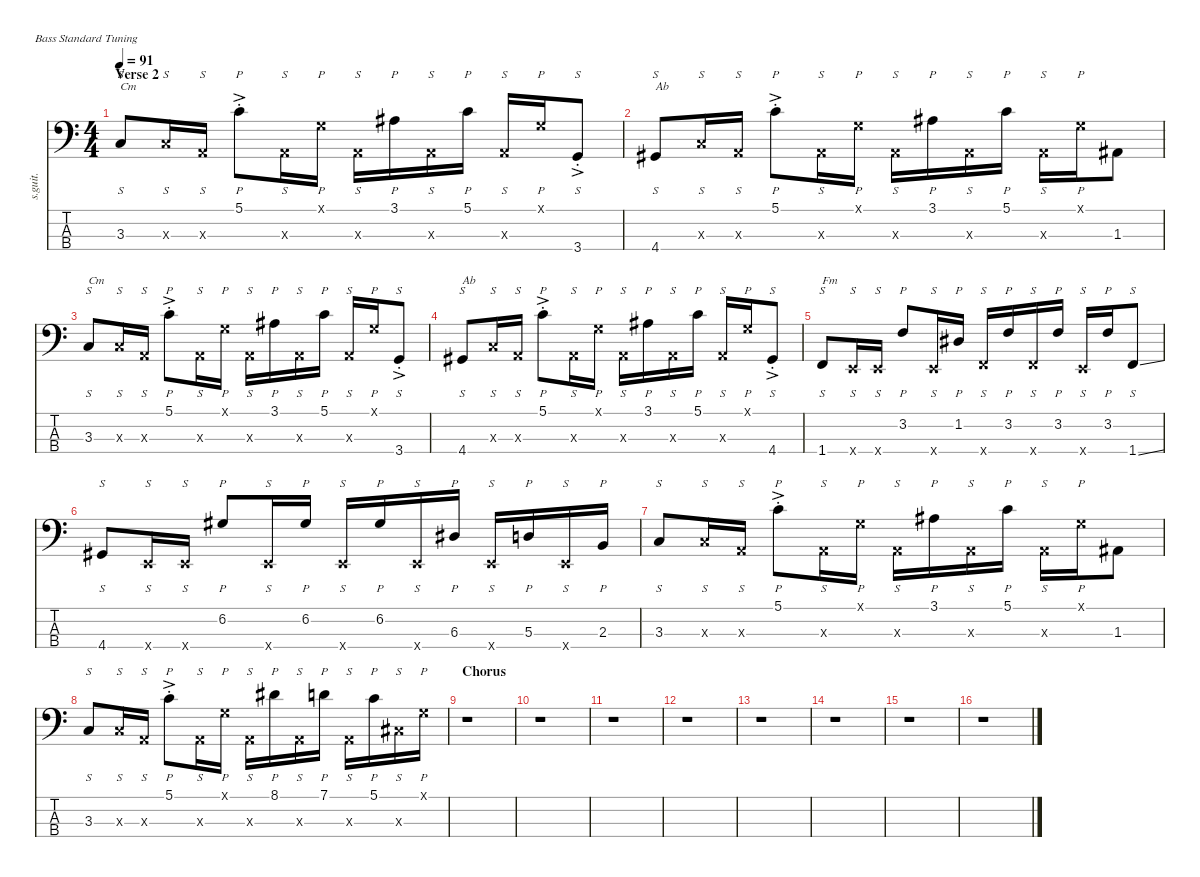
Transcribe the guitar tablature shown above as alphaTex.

\defaultSystemsLayout 4
\hideDynamics
\bracketExtendMode nobrackets
\track ("Slap Sound Copy" "s.guit.") {instrument slapbass1}
\staff {score tabs}
\tuning (G2 D2 A1 E1)
\ts (4 4)
\section ("" "Verse 2")
\tempo 91
\clef f4
\ks c
3.3.8{s txt "Cm" dy mp} 3.3{x}.16{s} 0.3{x}.16{s} 5.1{ac st}.8{p} 0.3{x}.16{s dy mf} 0.1{x}.16{p} 0.3{x}.16{s} 3.1{acc #}.16{p} 0.3{x}.16{s} 5.1.16{p} 0.3{x}.16{s} 0.1{x}.16{p} 3.4{ac st}.8{s dy mp} |
4.4{acc #}.8{s txt "Ab" dy mf} 3.3{x}.16{s} 0.3{x}.16{s} 5.1{ac st}.8{p dy mp} 0.3{x}.16{s dy mf} 0.1{x}.16{p} 0.3{x}.16{s} 3.1{acc #}.16{p} 0.3{x}.16{s} 5.1.16{p} 0.3{x}.16{s} 0.1{x}.16{p} 1.3{acc #}.8 |
3.3.8{s txt "Cm" dy mp} 3.3{x}.16{s} 0.3{x}.16{s} 5.1{ac st}.8{p} 0.3{x}.16{s dy mf} 0.1{x}.16{p} 0.3{x}.16{s} 3.1{acc #}.16{p} 0.3{x}.16{s} 5.1.16{p} 0.3{x}.16{s} 0.1{x}.16{p} 3.4{ac st}.8{s dy mp} |
4.4{acc #}.8{s txt "Ab" dy mf} 3.3{x}.16{s} 0.3{x}.16{s} 5.1{ac st}.8{p dy mp} 0.3{x}.16{s dy mf} 0.1{x}.16{p} 0.3{x}.16{s} 3.1{acc #}.16{p} 0.3{x}.16{s} 5.1.16{p} 0.3{x}.16{s} 0.1{x}.16{p} 4.4{ac st acc #}.8{s dy mp} |
1.4.8{s txt "Fm" dy mf} 0.4{x}.16{s} 0.4{x}.16{s} 3.2.8{p} 0.4{x}.16{s} 1.2{acc #}.16{p} 1.4{x}.16{s} 3.2.16{p} 1.4{x}.16{s} 3.2.16{p} 0.4{x}.16{s} 3.2.16{p} 1.4{ss}.8{s} |
4.4{acc #}.8{s dy mp} 0.4{x}.16{s} 0.4{x}.16{s} 6.2{acc #}.8{p} 0.4{x}.16{s} 6.2{acc #}.16{p} 0.4{x}.16{s} 6.2{acc #}.16{p} 0.4{x}.16{s} 6.3{acc #}.16{p} 0.4{x}.16{s} 5.3.16{p} 0.4{x}.16{s} 2.3.16{p} |
3.3.8{s} 3.3{x}.16{s} 0.3{x}.16{s} 5.1{ac st}.8{p} 0.3{x}.16{s dy mf} 0.1{x}.16{p} 0.3{x}.16{s} 3.1{acc #}.16{p} 0.3{x}.16{s} 5.1.16{p} 0.3{x}.16{s} 0.1{x}.16{p} 1.3{acc #}.8 |
3.3.8{s dy mp} 3.3{x}.16{s} 0.3{x}.16{s} 5.1{ac st}.8{p} 0.3{x}.16{s dy mf} 0.1{x}.16{p} 0.3{x}.16{s} 8.1{acc #}.16{p} 0.3{x}.16{s} 7.1.16{p} 0.3{x}.16{s} 5.1.16{p} 4.3{x acc #}.16{s} 0.1{x}.16{p} |
\section ("" "Chorus")
r.1 |
r.1 |
r.1 |
r.1 |
r.1 |
r.1 |
r.1 |
r.1
